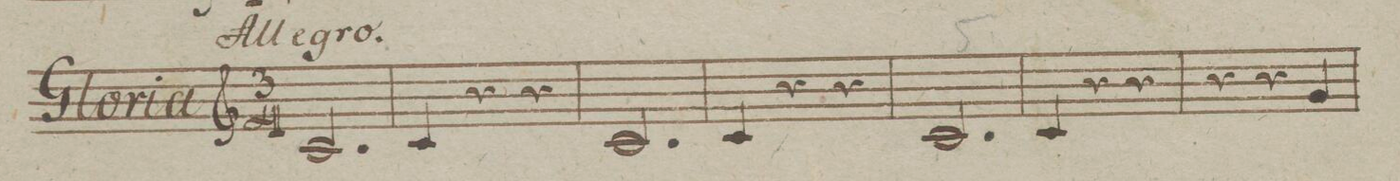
**kern
*I"Clarino Secondo in B.
*clefG2
*k[b-e-]
*M3/4
2.B-/
=2
4B-/
4r
4r
=3
2.B-/
=4
4B-/
4r
4r
=5
2.B-/
=6
4B-/
4r
4r
=7
4r
4r
4f/
=8
*-
